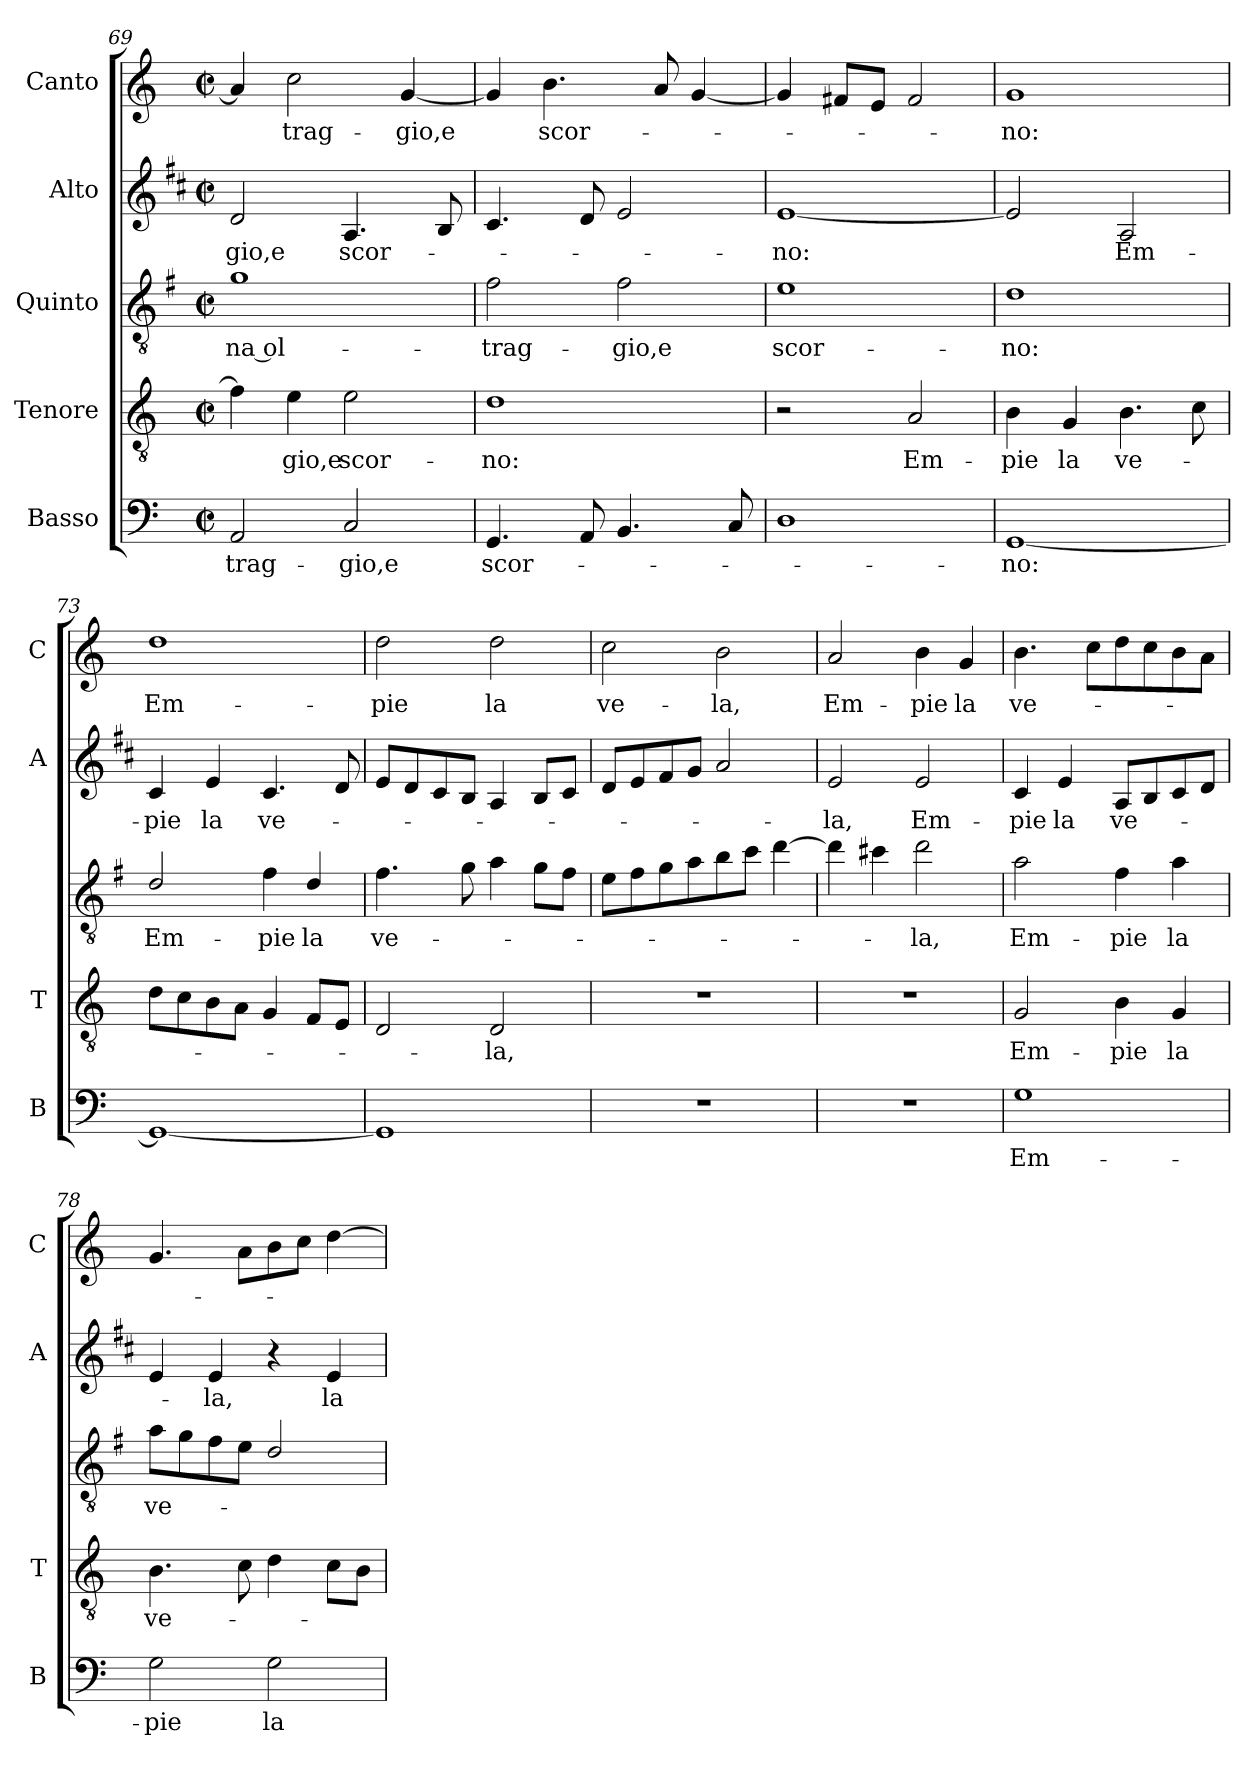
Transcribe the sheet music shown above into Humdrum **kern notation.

**kern	**text	**kern	**text	**kern	**text	**kern	**text	**kern	**text
*part5	*part5	*part4	*part4	*part3	*part3	*part2	*part2	*part1	*part1
*staff5	*staff5	*staff4	*staff4	*staff3	*staff3	*staff2	*staff2	*staff1	*staff1
*I"Basso	*	*I"Tenore	*	*I"Quinto	*	*I"Alto	*	*I"Canto	*
*I'B	*	*I'T	*	*	*	*I'A	*	*I'C	*
*clefF4	*	*clefGv2	*	*clefGv2	*	*clefG2	*	*clefG2	*
*	*	*	*	*ITrd4c7	*	*ITrd1c2	*	*	*
*k[]	*	*k[]	*	*k[]	*	*k[]	*	*k[]	*
*C:	*	*C:	*	*C:	*	*C:	*	*C:	*
*M2/2	*	*M2/2	*	*M2/2	*	*M2/2	*	*M2/2	*
*met(c|)	*	*met(c|)	*	*met(c|)	*	*met(c|)	*	*met(c|)	*
=69	=69	=69	=69	=69	=69	=69	=69	=69	=69
!	!LO:LY:b	!	!	!	!LO:LY:b	!	!LO:LY:b	!	!
2AA/	-trag-	4f\]	.	1c	-na ol-	2c/	-gio,e	4a/]	.
!	!	!	!LO:LY:b	!	!	!	!	!	!LO:LY:b
.	.	4e\	-gio,e	.	.	.	.	2cc\	-trag-
!	!LO:LY:b	!	!LO:LY:b	!	!	!	!LO:LY:b	!	!
2C/	-gio,e	2e\	scor-	.	.	4.G/	scor-	.	.
!	!	!	!	!	!	!	!	!	!LO:LY:b
.	.	.	.	.	.	.	.	[4g/	-gio,e
.	.	.	.	.	.	8A/	.	.	.
=70	=70	=70	=70	=70	=70	=70	=70	=70	=70
!	!LO:LY:b	!	!LO:LY:b	!	!LO:LY:b	!	!	!	!
4.GG/	scor-	1d	-no:	2B\	-trag-	4.B/	.	4g/]	.
!	!	!	!	!	!	!	!	!	!LO:LY:b
.	.	.	.	.	.	.	.	4.b\	scor-
8AA/	.	.	.	.	.	8c/	.	.	.
!	!	!	!	!	!LO:LY:b	!	!	!	!
4.BB/	.	.	.	2B\	-gio,e	2d/	.	.	.
.	.	.	.	.	.	.	.	8a/	.
.	.	.	.	.	.	.	.	[4g/	.
8C/	.	.	.	.	.	.	.	.	.
!!LO:LB:g=z
=71	=71	=71	=71	=71	=71	=71	=71	=71	=71
!	!	!	!	!	!LO:LY:b	!	!LO:LY:b	!	!
1D	.	2r	.	1A	scor-	[1d	-no:	4g/]	.
.	.	.	.	.	.	.	.	8f#X/L	.
.	.	.	.	.	.	.	.	8e/J	.
!	!	!	!LO:LY:b	!	!	!	!	!	!
.	.	2A/	Em-	.	.	.	.	2f#/	.
=72	=72	=72	=72	=72	=72	=72	=72	=72	=72
!	!LO:LY:b	!	!LO:LY:b	!	!LO:LY:b	!	!	!	!LO:LY:b
[1GG	-no:	4B\	-pie	1G	-no:	2d/]	.	1g	-no:
!	!	!	!LO:LY:b	!	!	!	!	!	!
.	.	4G/	la	.	.	.	.	.	.
!	!	!	!LO:LY:b	!	!	!	!LO:LY:b	!	!
.	.	4.B\	ve-	.	.	2G/	Em-	.	.
.	.	8c\	.	.	.	.	.	.	.
=73	=73	=73	=73	=73	=73	=73	=73	=73	=73
!	!	!	!	!	!LO:LY:b	!	!LO:LY:b	!	!LO:LY:b
1GG_	.	8d\L	.	2G/	Em-	4B/	-pie	1dd	Em-
.	.	8c\	.	.	.	.	.	.	.
!	!	!	!	!	!	!	!LO:LY:b	!	!
.	.	8B\	.	.	.	4d/	la	.	.
.	.	8A\J	.	.	.	.	.	.	.
!	!	!	!	!	!LO:LY:b	!	!LO:LY:b	!	!
.	.	4G/	.	4B\	-pie	4.B/	ve-	.	.
!	!	!	!	!	!LO:LY:b	!	!	!	!
.	.	8F/L	.	4G/	la	.	.	.	.
.	.	8E/J	.	.	.	8c/	.	.	.
=74	=74	=74	=74	=74	=74	=74	=74	=74	=74
!	!	!	!	!	!LO:LY:b	!	!	!	!LO:LY:b
1GG]	.	2D/	.	4.B\	ve-	8d/L	.	2dd\	-pie
.	.	.	.	.	.	8c/	.	.	.
.	.	.	.	.	.	8B/	.	.	.
.	.	.	.	8c\	.	8A/J	.	.	.
!	!	!	!LO:LY:b	!	!	!	!	!	!LO:LY:b
.	.	2D/	-la,	4d\	.	4G/	.	2dd\	la
.	.	.	.	8c\L	.	8A/L	.	.	.
.	.	.	.	8B\J	.	8B/J	.	.	.
=75	=75	=75	=75	=75	=75	=75	=75	=75	=75
!	!	!	!	!	!	!	!	!	!LO:LY:b
1r	.	1r	.	8A\L	.	8c/L	.	2cc\	ve-
.	.	.	.	8B\	.	8d/	.	.	.
.	.	.	.	8c\	.	8e/	.	.	.
.	.	.	.	8d\	.	8f/J	.	.	.
!	!	!	!	!	!	!	!	!	!LO:LY:b
.	.	.	.	8e\	.	2g/	.	2b\	-la,
.	.	.	.	8f\J	.	.	.	.	.
.	.	.	.	[4g\	.	.	.	.	.
=76	=76	=76	=76	=76	=76	=76	=76	=76	=76
!	!	!	!	!	!	!	!LO:LY:b	!	!LO:LY:b
1r	.	1r	.	4g\]	.	2d/	-la,	2a/	Em-
.	.	.	.	4f#X\	.	.	.	.	.
!	!	!	!	!	!LO:LY:b	!	!LO:LY:b	!	!LO:LY:b
.	.	.	.	2g\	-la,	2d/	Em-	4b\	-pie
!	!	!	!	!	!	!	!	!	!LO:LY:b
.	.	.	.	.	.	.	.	4g/	la
=77	=77	=77	=77	=77	=77	=77	=77	=77	=77
!	!LO:LY:b	!	!LO:LY:b	!	!LO:LY:b	!	!LO:LY:b	!	!LO:LY:b
1G	Em-	2G/	Em-	2d\	Em-	4B/	-pie	4.b\	ve-
!	!	!	!	!	!	!	!LO:LY:b	!	!
.	.	.	.	.	.	4d/	la	.	.
.	.	.	.	.	.	.	.	8cc\L	.
!	!	!	!LO:LY:b	!	!LO:LY:b	!	!LO:LY:b	!	!
.	.	4B\	-pie	4B\	-pie	8G/L	ve-	8dd\	.
.	.	.	.	.	.	8A/	.	8cc\	.
!	!	!	!LO:LY:b	!	!LO:LY:b	!	!	!	!
.	.	4G/	la	4d\	la	8B/	.	8b\	.
.	.	.	.	.	.	8c/J	.	8a\J	.
!!LO:LB:g=z
=78	=78	=78	=78	=78	=78	=78	=78	=78	=78
!	!LO:LY:b	!	!LO:LY:b	!	!LO:LY:b	!	!	!	!
2G\	-pie	4.B\	ve-	8d\L	ve-	4d/	.	4.g/	.
.	.	.	.	8c\	.	.	.	.	.
!	!	!	!	!	!	!	!LO:LY:b	!	!
.	.	.	.	8B\	.	4d/	-la,	.	.
.	.	8c\	.	8A\J	.	.	.	8a\L	.
!	!LO:LY:b	!	!	!	!	!	!	!	!
2G\	la	4d\	.	2G/	.	4r	.	8b\	.
.	.	.	.	.	.	.	.	8cc\J	.
!	!	!	!	!	!	!	!LO:LY:b	!	!
.	.	8c\L	.	.	.	4d/	la	[4dd\	.
.	.	8B\J	.	.	.	.	.	.	.
=	=	=	=	=	=	=	=	=	=
*-	*-	*-	*-	*-	*-	*-	*-	*-	*-
